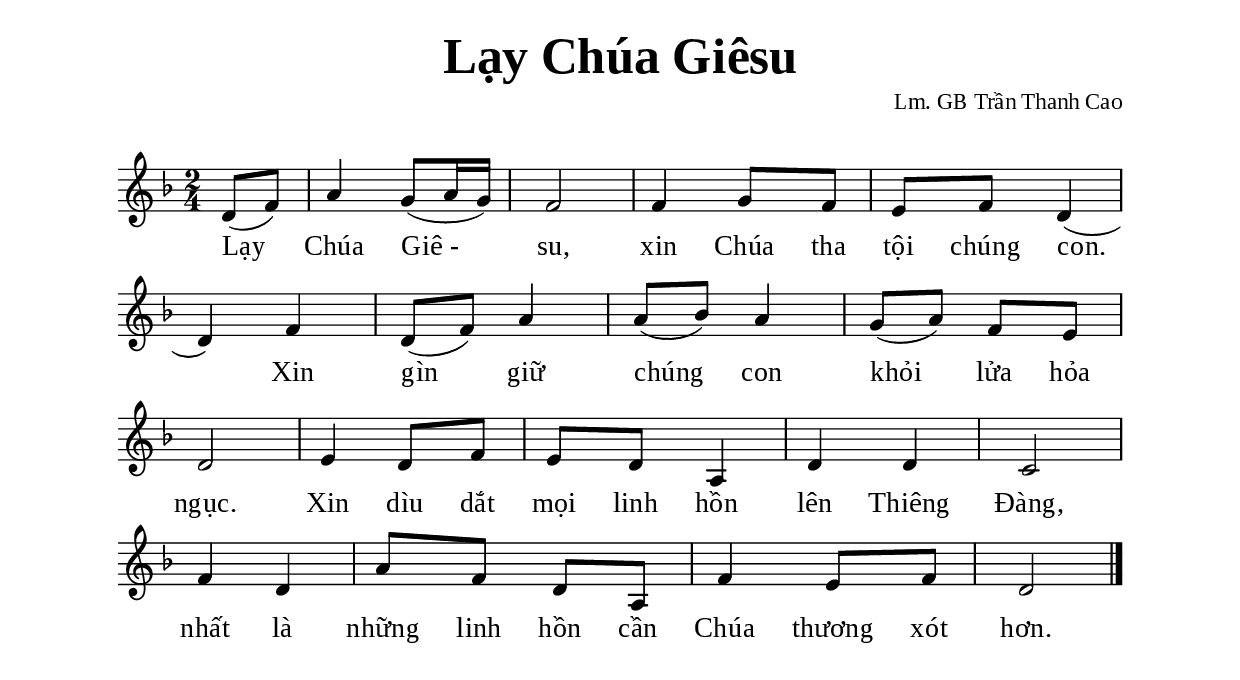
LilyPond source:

% Cài đặt chung
\version "2.22.1"
\include "english.ly"

\header {
  title = \markup { \fontsize #3 "Lạy Chúa Giêsu" }
  poet = " "
  composer = "Lm. GB Trần Thanh Cao"
  arranger = " "
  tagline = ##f
}

\paper {
  #(set-paper-size "a4")
  top-margin = 15\mm
  bottom-margin = 10\mm
  left-margin = 20\mm
  right-margin = 20\mm
  indent = #0
  #(define fonts
    (make-pango-font-tree
      "Liberation Serif"
      "Liberation Serif"
      "Liberation Serif"
      (/ 20 20)))
  page-count = #1
}

% Nhạc phiên khúc
nhacPhienKhucMot = \relative c' {
  \partial 4 d8( f) |
  a4 g8( a16 g) |
  f2 |
  f4 g8 f |
  e f d4( |
  d) f |
  d8( f) a4 |
  a8( bf) a4 |
  g8( a) f e |
  d2 |
  e4 d8 f |
  e d a4 |
  d d |
  c2 |
  f4 d |
  a'8 f d a |
  f'4 e8 f |
  d2 \bar "|."
}

% Lời phiên khúc
loiPhienKhucMot = \lyricmode {
  Lạy Chúa "Giê -" su, xin Chúa tha tội chúng con.
  Xin gìn giữ chúng con khỏi lửa hỏa ngục.
  Xin dìu dắt mọi linh hồn lên Thiêng Đàng,
  nhất là những linh hồn cần Chúa thương xót hơn.
}


% Dàn trang
\score {
  \new ChoirStaff <<
    \new Staff = phienKhuc \with {
        %\magnifyStaff #(magstep +1)
      }
      <<
      \new Voice = beSop {
        \key f \major \time 2/4 \nhacPhienKhucMot
      }
    >>
    \new Lyrics \lyricsto beSop \loiPhienKhucMot
  >>
  \layout {
    \override Lyrics.LyricText.font-size = #+2
    \override Lyrics.LyricSpace.minimum-distance = #3.5
    \override Score.BarNumber.break-visibility = ##(#f #f #f)
    \override Score.SpacingSpanner.uniform-stretching = ##t
  } 
}
